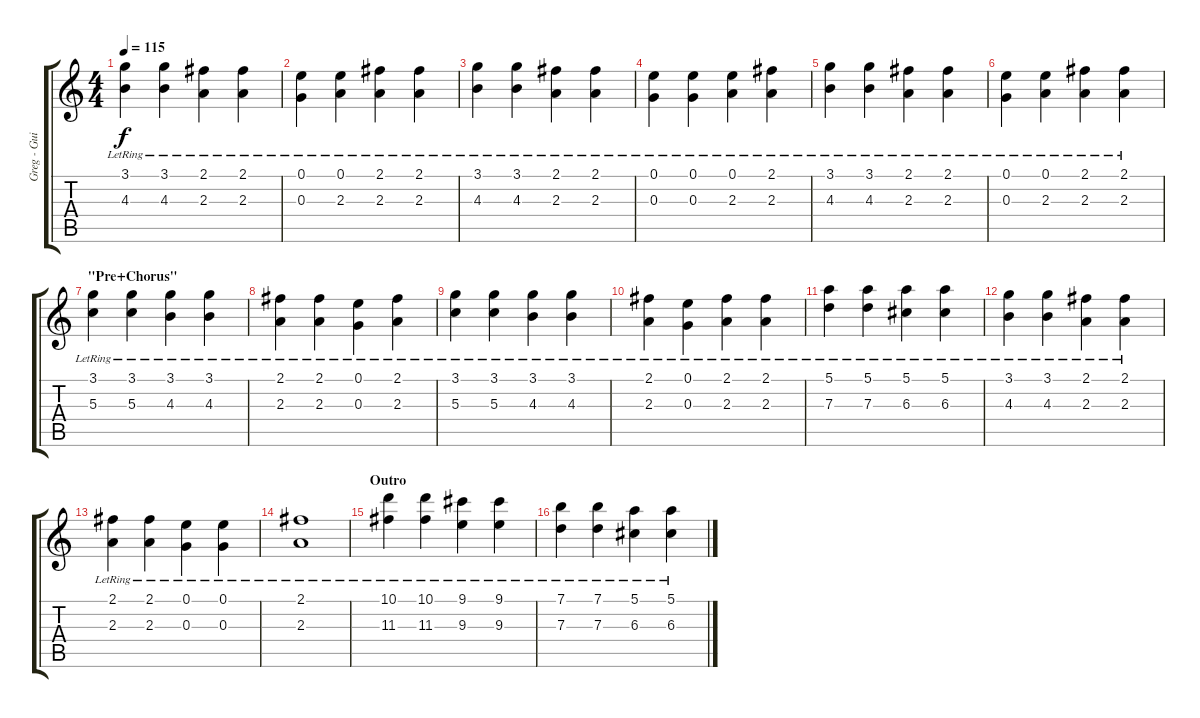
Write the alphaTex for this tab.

\track ("Greg - Guitar 2" "Greg - Gui") {instrument acousticguitarsteel}
\staff {score tabs}
\tuning (E4 B3 G3 D3 A2 D2) {hide}
\ts (4 4)
\tempo 115
\clef g2
\ks c
(3.1{lr} 4.3{lr}).4{dy f} (3.1{lr} 4.3{lr}).4 (2.1{lr} 2.3{lr}).4 (2.1{lr} 2.3{lr}).4 |
(0.1{lr} 0.3{lr}).4 (0.1{lr} 2.3{lr}).4 (2.1{lr} 2.3{lr}).4 (2.1 2.3{lr}).4 |
(3.1{lr} 4.3{lr}).4 (3.1{lr} 4.3{lr}).4 (2.1{lr} 2.3{lr}).4 (2.1{lr} 2.3{lr}).4 |
(0.1{lr} 0.3{lr}).4 (0.1{lr} 0.3{lr}).4 (0.1{lr} 2.3{lr}).4 (2.1{lr} 2.3{lr}).4 |
(3.1{lr} 4.3{lr}).4 (3.1{lr} 4.3{lr}).4 (2.1{lr} 2.3{lr}).4 (2.1{lr} 2.3{lr}).4 |
(0.1{lr} 0.3{lr}).4 (0.1{lr} 2.3{lr}).4 (2.1{lr} 2.3{lr}).4 (2.1 2.3{lr}).4 |
\section ("" "\"Pre+Chorus\"")
(3.1{lr} 5.3{lr}).4 (3.1{lr} 5.3{lr}).4 (3.1{lr} 4.3{lr}).4 (3.1{lr} 4.3{lr}).4 |
(2.1{lr} 2.3{lr}).4 (2.1{lr} 2.3{lr}).4 (0.1{lr} 0.3{lr}).4 (2.1{lr} 2.3{lr}).4 |
(3.1{lr} 5.3{lr}).4 (3.1{lr} 5.3{lr}).4 (3.1{lr} 4.3{lr}).4 (3.1{lr} 4.3{lr}).4 |
(2.1{lr} 2.3{lr}).4 (0.1{lr} 0.3{lr}).4 (2.1{lr} 2.3{lr}).4 (2.1 2.3{lr}).4 |
(5.1{lr} 7.3{lr}).4 (5.1{lr} 7.3{lr}).4 (5.1{lr} 6.3{lr}).4 (5.1{lr} 6.3{lr}).4 |
(3.1{lr} 4.3{lr}).4 (3.1{lr} 4.3{lr}).4 (2.1{lr} 2.3{lr}).4 (2.1 2.3{lr}).4 |
(2.1{lr} 2.3{lr}).4 (2.1{lr} 2.3{lr}).4 (0.1{lr} 0.3{lr}).4 (0.1{lr} 0.3{lr}).4 |
(2.1{lr} 2.3{lr}).1 |
\section ("" "Outro")
(10.1{lr} 11.3{lr}).4 (10.1 11.3{lr}).4 (9.1 9.3{lr}).4 (9.1 9.3{lr}).4 |
(7.1{lr} 7.3{lr}).4 (7.1 7.3{lr}).4 (5.1{lr} 6.3{lr}).4 (5.1{lr} 6.3{lr}).4
